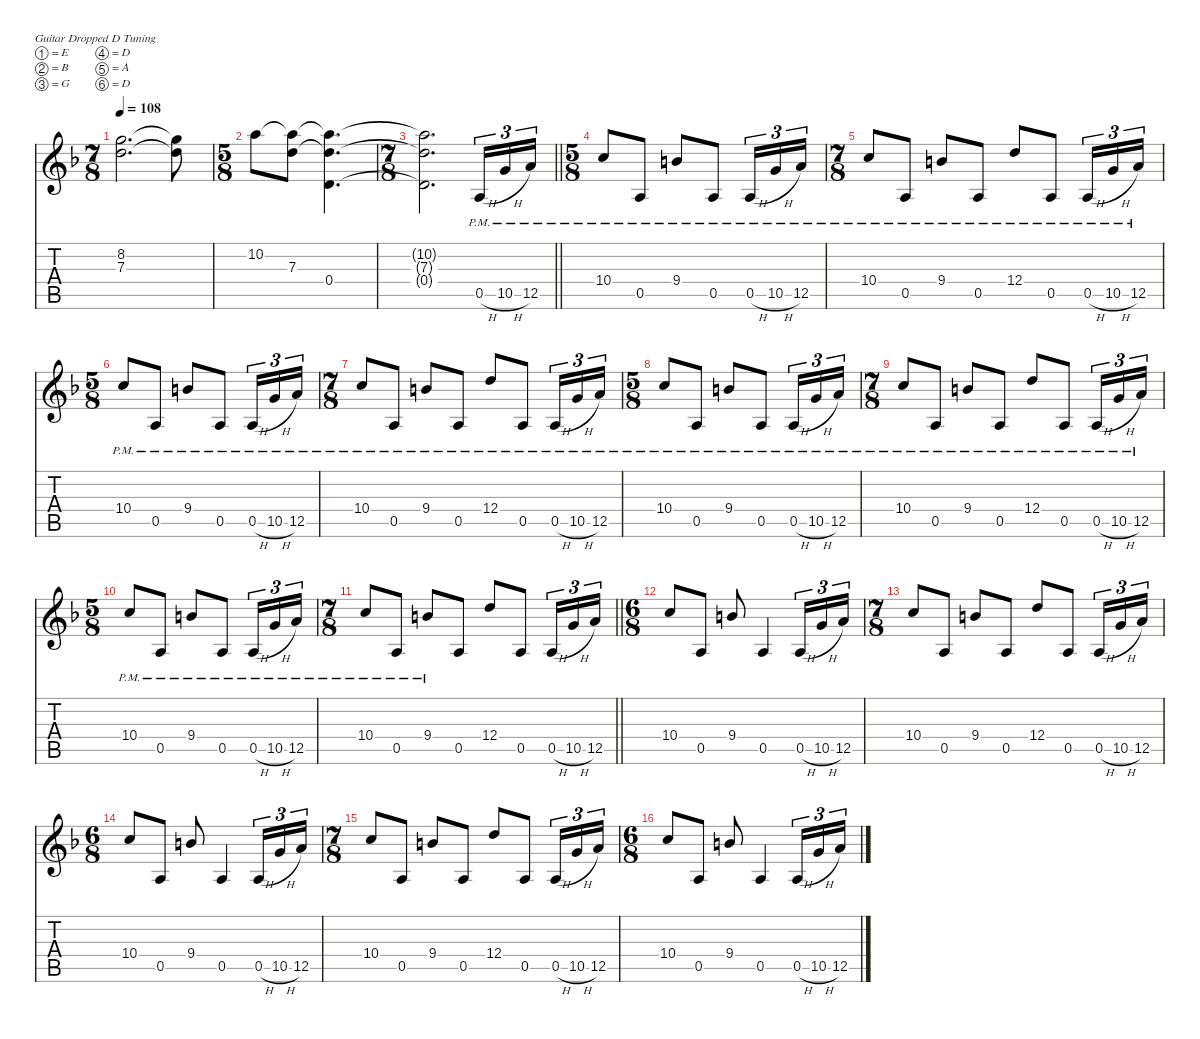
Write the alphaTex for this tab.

\defaultSystemsLayout 4
\hideDynamics
\bracketExtendMode nobrackets
\singleTrackTrackNamePolicy hidden
\multiTrackTrackNamePolicy hidden
\firstSystemTrackNameMode fullname
\firstSystemTrackNameOrientation horizontal
\otherSystemsTrackNameOrientation horizontal
\track ("Adam Jones" "od.guit.") {defaultSystemsLayout 4 mute instrument overdrivenguitar}
\staff {score tabs}
\tuning (E4 B3 G3 D3 A2 D2)
\ts (7 8)
\beaming (8 2 2 2 2)
\tempo 108
\clef g2
\ks dminor
(8.2{t acc forcenatural} 7.3{t acc forcenatural}).2{d dy f beam Down} (8.2{t acc forcenatural} 7.3{t acc forcenatural}).8{beam Down} |
\ts (5 8)
\beaming (8 2 2 2 2)
10.2{acc forcenatural}.8{beam Down} (10.2{t acc forcenatural} 7.3{acc forcenatural}).8{beam Down} (10.2{t acc forcenatural} 0.4{acc forcenatural} 7.3{t acc forcenatural}).4{d beam Down} |
\ts (7 8)
\beaming (8 2 2 2 2)
\barLineRight lightlight
(10.2{t acc forcenatural} 7.3{t acc forcenatural} 0.4{t acc forcenatural}).2{d beam Down} 0.5{h pm acc forcenatural}.16{tu (3 2) beam Up} 10.5{h pm acc forcenatural}.16{tu (3 2) beam Up} 12.5{pm acc forcenatural}.16{tu (3 2) beam Up} |
\ts (5 8)
\beaming (8 2 2 2 2)
10.4{pm acc forcenatural}.8{beam Up} 0.5{pm acc forcenatural}.8{beam Up} 9.4{pm acc forcenatural}.8{beam Up} 0.5{pm acc forcenatural}.8{beam Up} 0.5{h pm acc forcenatural}.16{tu (3 2) beam Up} 10.5{h pm acc forcenatural}.16{tu (3 2) beam Up} 12.5{pm acc forcenatural}.16{tu (3 2) beam Up} |
\ts (7 8)
\beaming (8 2 2 2 2)
10.4{pm acc forcenatural}.8{beam Up} 0.5{pm acc forcenatural}.8{beam Up} 9.4{pm acc forcenatural}.8{beam Up} 0.5{pm acc forcenatural}.8{beam Up} 12.4{pm acc forcenatural}.8{beam Up} 0.5{pm acc forcenatural}.8{beam Up} 0.5{h pm acc forcenatural}.16{tu (3 2) beam Up} 10.5{h pm acc forcenatural}.16{tu (3 2) beam Up} 12.5{pm acc forcenatural}.16{tu (3 2) beam Up} |
\ts (5 8)
\beaming (8 2 2 2 2)
10.4{pm acc forcenatural}.8{beam Up} 0.5{pm acc forcenatural}.8{beam Up} 9.4{pm acc forcenatural}.8{beam Up} 0.5{pm acc forcenatural}.8{beam Up} 0.5{h pm acc forcenatural}.16{tu (3 2) beam Up} 10.5{h pm acc forcenatural}.16{tu (3 2) beam Up} 12.5{pm acc forcenatural}.16{tu (3 2) beam Up} |
\ts (7 8)
\beaming (8 2 2 2 2)
10.4{pm acc forcenatural}.8{beam Up} 0.5{pm acc forcenatural}.8{beam Up} 9.4{pm acc forcenatural}.8{beam Up} 0.5{pm acc forcenatural}.8{beam Up} 12.4{pm acc forcenatural}.8{beam Up} 0.5{pm acc forcenatural}.8{beam Up} 0.5{h pm acc forcenatural}.16{tu (3 2) beam Up} 10.5{h pm acc forcenatural}.16{tu (3 2) beam Up} 12.5{pm acc forcenatural}.16{tu (3 2) beam Up} |
\ts (5 8)
\beaming (8 2 2 2 2)
10.4{pm acc forcenatural}.8{beam Up} 0.5{pm acc forcenatural}.8{beam Up} 9.4{pm acc forcenatural}.8{beam Up} 0.5{pm acc forcenatural}.8{beam Up} 0.5{h pm acc forcenatural}.16{tu (3 2) beam Up} 10.5{h pm acc forcenatural}.16{tu (3 2) beam Up} 12.5{pm acc forcenatural}.16{tu (3 2) beam Up} |
\ts (7 8)
\beaming (8 2 2 2 2)
10.4{pm acc forcenatural}.8{beam Up} 0.5{pm acc forcenatural}.8{beam Up} 9.4{pm acc forcenatural}.8{beam Up} 0.5{pm acc forcenatural}.8{beam Up} 12.4{pm acc forcenatural}.8{beam Up} 0.5{pm acc forcenatural}.8{beam Up} 0.5{h pm acc forcenatural}.16{tu (3 2) beam Up} 10.5{h pm acc forcenatural}.16{tu (3 2) beam Up} 12.5{pm acc forcenatural}.16{tu (3 2) beam Up} |
\ts (5 8)
\beaming (8 2 2 2 2)
10.4{pm acc forcenatural}.8{beam Up} 0.5{pm acc forcenatural}.8{beam Up} 9.4{pm acc forcenatural}.8{beam Up} 0.5{pm acc forcenatural}.8{beam Up} 0.5{h pm acc forcenatural}.16{tu (3 2) beam Up} 10.5{h pm acc forcenatural}.16{tu (3 2) beam Up} 12.5{pm acc forcenatural}.16{tu (3 2) beam Up} |
\ts (7 8)
\beaming (8 2 2 2 2)
\barLineRight lightlight
10.4{pm acc forcenatural}.8{beam Up} 0.5{pm acc forcenatural}.8{beam Up} 9.4{pm acc forcenatural}.8{beam Up} 0.5{acc forcenatural}.8{beam Up} 12.4{acc forcenatural}.8{beam Up} 0.5{acc forcenatural}.8{beam Up} 0.5{h acc forcenatural}.16{tu (3 2) beam Up} 10.5{h acc forcenatural}.16{tu (3 2) beam Up} 12.5{acc forcenatural}.16{tu (3 2) beam Up} |
\ts (6 8)
\beaming (8 2 2 2 2)
10.4{acc forcenatural}.8{beam Up} 0.5{acc forcenatural}.8{beam Up} 9.4{acc forcenatural}.8{beam Up} 0.5{acc forcenatural}.4{beam Up} 0.5{h acc forcenatural}.16{tu (3 2) beam Up} 10.5{h acc forcenatural}.16{tu (3 2) beam Up} 12.5{acc forcenatural}.16{tu (3 2) beam Up} |
\ts (7 8)
\beaming (8 2 2 2 2)
10.4{acc forcenatural}.8{beam Up} 0.5{acc forcenatural}.8{beam Up} 9.4{acc forcenatural}.8{beam Up} 0.5{acc forcenatural}.8{beam Up} 12.4{acc forcenatural}.8{beam Up} 0.5{acc forcenatural}.8{beam Up} 0.5{h acc forcenatural}.16{tu (3 2) beam Up} 10.5{h acc forcenatural}.16{tu (3 2) beam Up} 12.5{acc forcenatural}.16{tu (3 2) beam Up} |
\ts (6 8)
\beaming (8 2 2 2 2)
10.4{acc forcenatural}.8{beam Up} 0.5{acc forcenatural}.8{beam Up} 9.4{acc forcenatural}.8{beam Up} 0.5{acc forcenatural}.4{beam Up} 0.5{h acc forcenatural}.16{tu (3 2) beam Up} 10.5{h acc forcenatural}.16{tu (3 2) beam Up} 12.5{acc forcenatural}.16{tu (3 2) beam Up} |
\ts (7 8)
\beaming (8 2 2 2 2)
10.4{acc forcenatural}.8{beam Up} 0.5{acc forcenatural}.8{beam Up} 9.4{acc forcenatural}.8{beam Up} 0.5{acc forcenatural}.8{beam Up} 12.4{acc forcenatural}.8{beam Up} 0.5{acc forcenatural}.8{beam Up} 0.5{h acc forcenatural}.16{tu (3 2) beam Up} 10.5{h acc forcenatural}.16{tu (3 2) beam Up} 12.5{acc forcenatural}.16{tu (3 2) beam Up} |
\ts (6 8)
\beaming (8 2 2 2 2)
10.4{acc forcenatural}.8{beam Up} 0.5{acc forcenatural}.8{beam Up} 9.4{acc forcenatural}.8{beam Up} 0.5{acc forcenatural}.4{beam Up} 0.5{h acc forcenatural}.16{tu (3 2) beam Up} 10.5{h acc forcenatural}.16{tu (3 2) beam Up} 12.5{acc forcenatural}.16{tu (3 2) beam Up}
